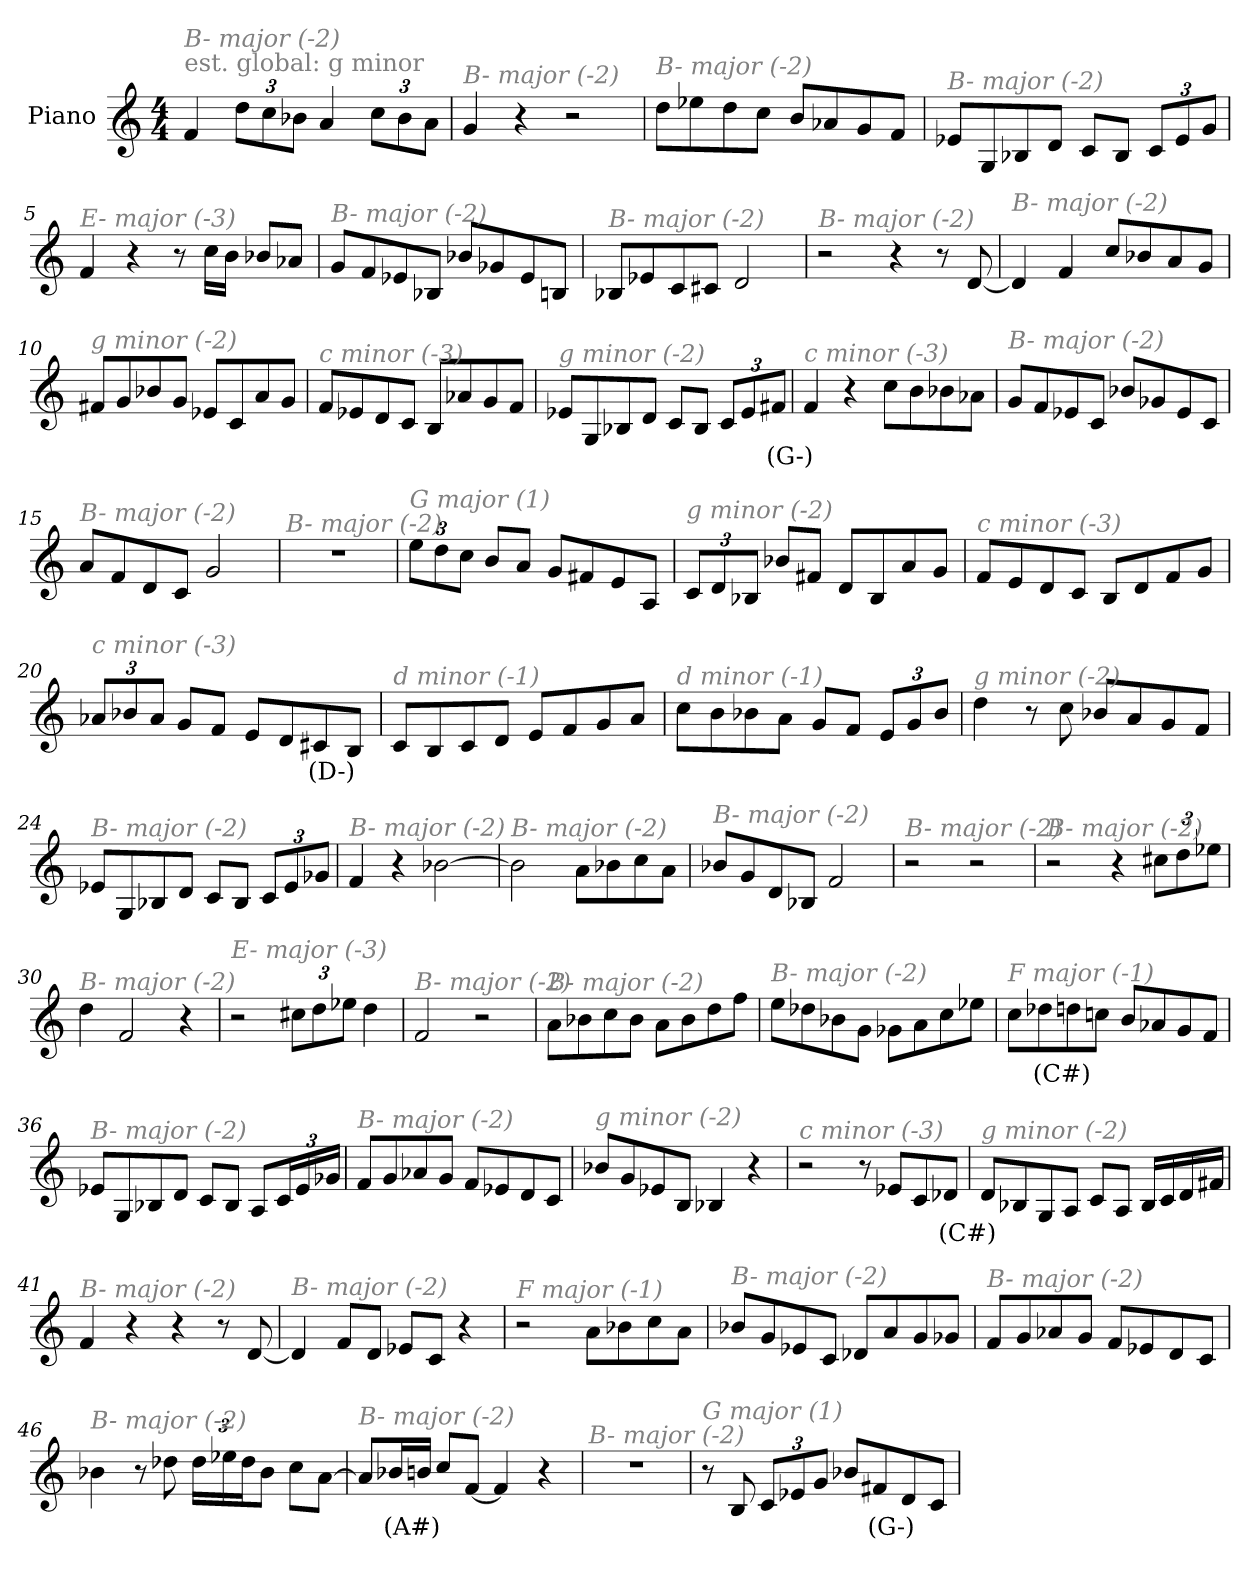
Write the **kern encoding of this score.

**kern	**text
*part1	*part1
*staff1	*staff1
*I"Piano	*
*I'Pno	*
*clefG2	*
*k[]	*
*M4/4	*
*MM320	*
=1	=1
!LO:TX:a:color=#808080:t=est. global&colon; g minor	!
!LO:TX:i:color=#808080:t=B- major (-2)	!
4f/	.
*Xbrackettup	*
12dd\L	.
12cc\	.
12b-X\J	.
4a/	.
12cc\L	.
12b-\	.
12a\J	.
=2	=2
!LO:TX:i:color=#808080:t=B- major (-2)	!
4g/	.
4r	.
2r	.
=3	=3
!LO:TX:i:color=#808080:t=B- major (-2)	!
8dd\L	.
8ee-X\	.
8dd\	.
8cc\J	.
8b/L	.
8a-X/	.
8g/	.
8f/J	.
=4	=4
!LO:TX:i:color=#808080:t=B- major (-2)	!
8e-X/L	.
8G/	.
8B-X/	.
8d/J	.
8c/L	.
8B-/J	.
12c/L	.
12e-/	.
12g/J	.
!!LO:LB:g=z
=5	=5
!LO:TX:i:color=#808080:t=E- major (-3)	!
4f/	.
4r	.
8r	.
16cc\LL	.
16b\JJ	.
8b-X/L	.
8a-X/J	.
=6	=6
!LO:TX:i:color=#808080:t=B- major (-2)	!
8g/L	.
8f/	.
8e-X/	.
8B-X/J	.
8b-X/L	.
8g-X/	.
8e-/	.
8Bn/J	.
=7	=7
!LO:TX:i:color=#808080:t=B- major (-2)	!
8B-X/L	.
8e-X/	.
8c/	.
8c#X/J	.
2d/	.
=8	=8
!LO:TX:i:color=#808080:t=B- major (-2)	!
2r	.
4r	.
8r	.
[8d/	.
!!LO:LB:g=z
=9	=9
!LO:TX:i:color=#808080:t=B- major (-2)	!
4d/]	.
4f/	.
8cc/L	.
8b-X/	.
8a/	.
8g/J	.
=10	=10
!LO:TX:i:color=#808080:t=g minor (-2)	!
8f#X/L	.
8g/	.
8b-X/	.
8g/J	.
8e-X/L	.
8c/	.
8a/	.
8g/J	.
=11	=11
!LO:TX:i:color=#808080:t=c minor (-3)	!
8f/L	.
8e-X/	.
8d/	.
8c/J	.
8B/L	.
8a-X/	.
8g/	.
8f/J	.
=12	=12
!LO:TX:i:color=#808080:t=g minor (-2)	!
8e-X/L	.
8G/	.
8B-X/	.
8d/J	.
8c/L	.
8B-/J	.
12c/L	.
12e-/	.
12f#Xi/J	(G-)
!!LO:LB:g=z
=13	=13
!LO:TX:i:color=#808080:t=c minor (-3)	!
4f/	.
4r	.
8cc\L	.
8b\	.
8b-X\	.
8a-X\J	.
=14	=14
!LO:TX:i:color=#808080:t=B- major (-2)	!
8g/L	.
8f/	.
8e-X/	.
8c/J	.
8b-X/L	.
8g-X/	.
8e-/	.
8c/J	.
=15	=15
!LO:TX:i:color=#808080:t=B- major (-2)	!
8a/L	.
8f/	.
8d/	.
8c/J	.
2g/	.
=16	=16
!LO:TX:i:color=#808080:t=B- major (-2)	!
1r	.
=17	=17
!LO:TX:i:color=#808080:t=G major (1)	!
12ee\L	.
12dd\	.
12cc\J	.
8b/L	.
8a/J	.
8g/L	.
8f#X/	.
8e/	.
8A/J	.
!!LO:LB:g=z
=18	=18
!LO:TX:i:color=#808080:t=g minor (-2)	!
12c/L	.
12d/	.
12B-X/J	.
8b-X/L	.
8f#X/J	.
8d/L	.
8B-/	.
8a/	.
8g/J	.
=19	=19
!LO:TX:i:color=#808080:t=c minor (-3)	!
8f/L	.
8e/	.
8d/	.
8c/J	.
8B/L	.
8d/	.
8f/	.
8g/J	.
=20	=20
!LO:TX:i:color=#808080:t=c minor (-3)	!
12a-X/L	.
12b-X/	.
12a-/J	.
8g/L	.
8f/J	.
8e/L	.
8d/	.
8c#Xj/	(D-)
8B/J	.
=21	=21
!LO:TX:i:color=#808080:t=d minor (-1)	!
8c/L	.
8B/	.
8c/	.
8d/J	.
8e/L	.
8f/	.
8g/	.
8a/J	.
!!LO:LB:g=z
=22	=22
!LO:TX:i:color=#808080:t=d minor (-1)	!
8cc\L	.
8b\	.
8b-X\	.
8a\J	.
8g/L	.
8f/J	.
12e/L	.
12g/	.
12b-/J	.
=23	=23
!LO:TX:i:color=#808080:t=g minor (-2)	!
4dd\	.
8r	.
8cc\	.
8b-X/L	.
8a/	.
8g/	.
8f/J	.
=24	=24
!LO:TX:i:color=#808080:t=B- major (-2)	!
8e-X/L	.
8G/	.
8B-X/	.
8d/J	.
8c/L	.
8B-/J	.
12c/L	.
12e-/	.
12g-X/J	.
=25	=25
!LO:TX:i:color=#808080:t=B- major (-2)	!
4f/	.
4r	.
[2b-X\	.
!!LO:LB:g=z
=26	=26
!LO:TX:i:color=#808080:t=B- major (-2)	!
2b-\]	.
8a\L	.
8b-X\	.
8cc\	.
8a\J	.
=27	=27
!LO:TX:i:color=#808080:t=B- major (-2)	!
8b-X/L	.
8g/	.
8d/	.
8B-X/J	.
2f/	.
=28	=28
!LO:TX:i:color=#808080:t=B- major (-2)	!
2r	.
2r	.
=29	=29
!LO:TX:i:color=#808080:t=B- major (-2)	!
2r	.
4r	.
12cc#X\L	.
12dd\	.
12ee-X\J	.
=30	=30
!LO:TX:i:color=#808080:t=B- major (-2)	!
4dd\	.
2f/	.
4r	.
=31	=31
!LO:TX:i:color=#808080:t=E- major (-3)	!
2r	.
12cc#X\L	.
12dd\	.
12ee-X\J	.
4dd\	.
!!LO:LB:g=z
=32	=32
!LO:TX:i:color=#808080:t=B- major (-2)	!
2f/	.
2r	.
=33	=33
!LO:TX:i:color=#808080:t=B- major (-2)	!
8a\L	.
8b-X\	.
8cc\	.
8b-\J	.
8a\L	.
8b-\	.
8dd\	.
8ff\J	.
=34	=34
!LO:TX:i:color=#808080:t=B- major (-2)	!
8ee\L	.
8dd-X\	.
8b-X\	.
8g\J	.
8g-X\L	.
8a\	.
8cc\	.
8ee-X\J	.
=35	=35
!LO:TX:i:color=#808080:t=F major (-1)	!
8cc\L	.
8dd-Xi\	(C#)
8dd\	.
8ccn\J	.
8b/L	.
8a-X/	.
8g/	.
8f/J	.
!!LO:LB:g=z
=36	=36
!LO:TX:i:color=#808080:t=B- major (-2)	!
8e-X/L	.
8G/	.
8B-X/	.
8d/J	.
8c/L	.
8B-/J	.
8A/L	.
24c/L	.
24e-/	.
24g-X/JJ	.
=37	=37
!LO:TX:i:color=#808080:t=B- major (-2)	!
8f/L	.
8g/	.
8a-X/	.
8g/J	.
8f/L	.
8e-X/	.
8d/	.
8c/J	.
=38	=38
!LO:TX:i:color=#808080:t=g minor (-2)	!
8b-X/L	.
8g/	.
8e-X/	.
8B/J	.
4B-X/	.
4r	.
=39	=39
!LO:TX:i:color=#808080:t=c minor (-3)	!
2r	.
8r	.
8e-X/L	.
8c/	.
8d-Xi/J	(C#)
!!LO:LB:g=z
=40	=40
!LO:TX:i:color=#808080:t=g minor (-2)	!
8d/L	.
8B-X/	.
8G/	.
8A/J	.
8c/L	.
8A/J	.
16B-/LL	.
16c/	.
16d/	.
16f#X/JJ	.
=41	=41
!LO:TX:i:color=#808080:t=B- major (-2)	!
4f/	.
4r	.
4r	.
8r	.
[8d/	.
=42	=42
!LO:TX:i:color=#808080:t=B- major (-2)	!
4d/]	.
8f/L	.
8d/J	.
8e-X/L	.
8c/J	.
4r	.
=43	=43
!LO:TX:i:color=#808080:t=F major (-1)	!
2r	.
8a\L	.
8b-X\	.
8cc\	.
8a\J	.
!!LO:PB:g=z
=44	=44
!LO:TX:i:color=#808080:t=B- major (-2)	!
8b-X/L	.
8g/	.
8e-X/	.
8c/J	.
8d-X/L	.
8a/	.
8g/	.
8g-X/J	.
=45	=45
!LO:TX:i:color=#808080:t=B- major (-2)	!
8f/L	.
8g/	.
8a-X/	.
8g/J	.
8f/L	.
8e-X/	.
8d/	.
8c/J	.
=46	=46
!LO:TX:i:color=#808080:t=B- major (-2)	!
4b-X\	.
8r	.
8dd-X\	.
24dd-\LL	.
24ee-X\	.
24dd-\J	.
8b-\J	.
8cc\L	.
[8a\J	.
=47	=47
!LO:TX:i:color=#808080:t=B- major (-2)	!
8a/L]	.
16b-Xi/L	(A#)
16b/JJ	.
8cc/L	.
[8f/J	.
4f/]	.
4r	.
=48	=48
!LO:TX:i:color=#808080:t=B- major (-2)	!
1r	.
!!LO:LB:g=z
=49	=49
!LO:TX:i:color=#808080:t=G major (1)	!
8r	.
8B/	.
12c/L	.
12e-X/	.
12g/J	.
8b-X/L	.
8f#Xi/	(G-)
8d/	.
8c/J	.
=	=
*-	*-
